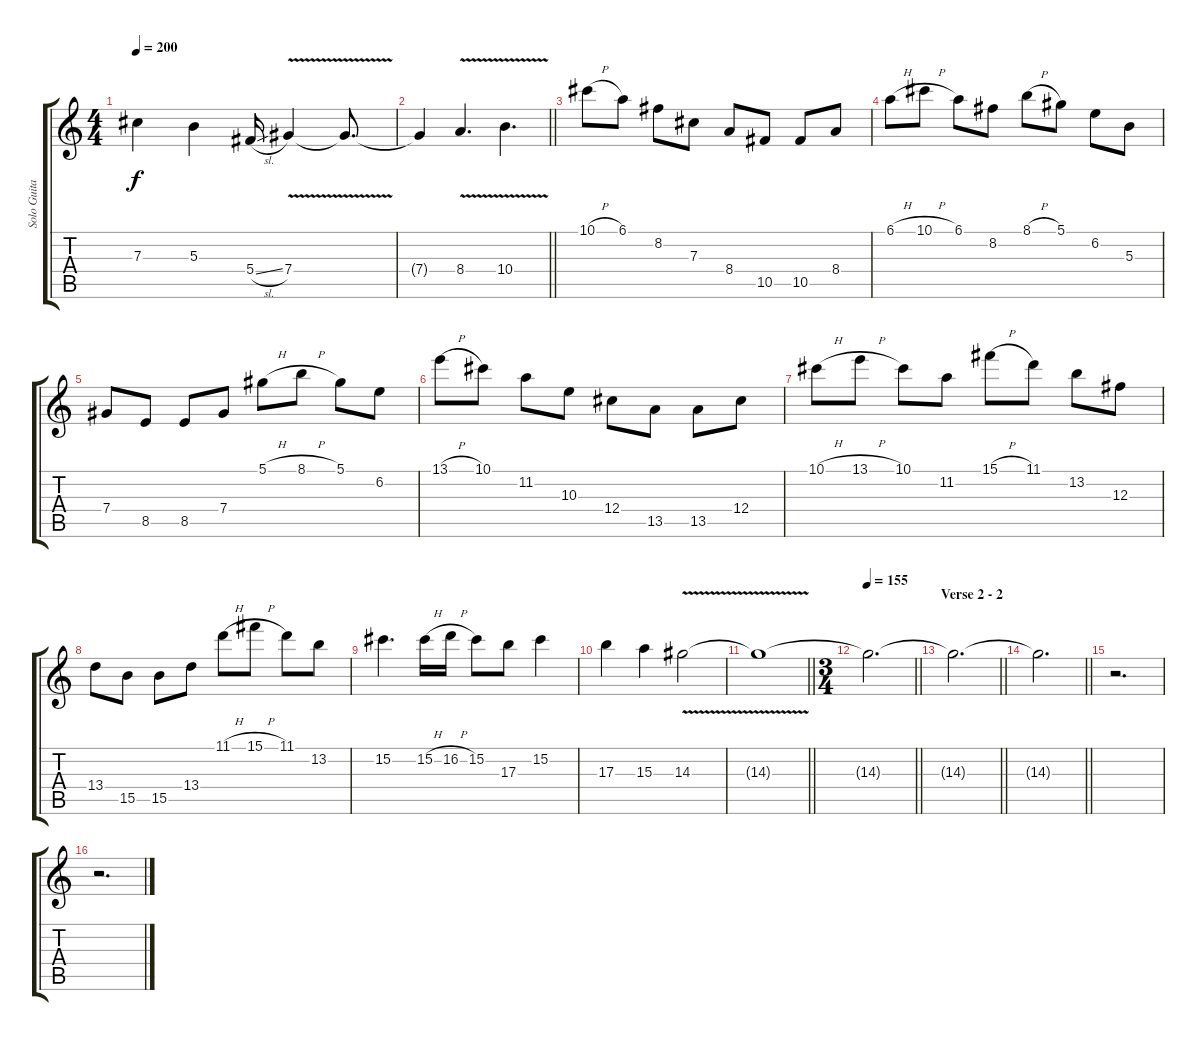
\track ("Solo Guitar" "Solo Guita") {instrument distortionguitar}
\staff {score tabs}
\tuning (Eb4 Bb3 Gb3 Db3 Ab2 Db2) {hide}
\ts (4 4)
\tempo 200
\clef g2
\ks c
7.3.4{dy f} 5.3.4 5.4{sl}.16 7.4{v}.4 7.4{t}.8{d} |
\barLineRight lightlight
7.4{t}.4 8.4{v}.4{d} 10.4{v}.4{d} |
10.1{h}.8 6.1.8 8.2.8 7.3.8 8.4.8 10.5.8 10.5.8 8.4.8 |
6.1{h}.8 10.1{h}.8 6.1.8 8.2.8 8.1{h}.8 5.1.8 6.2.8 5.3.8 |
7.4.8 8.5.8 8.5.8 7.4.8 5.1{h}.8 8.1{h}.8 5.1.8 6.2.8 |
13.1{h}.8 10.1.8 11.2.8 10.3.8 12.4.8 13.5.8 13.5.8 12.4.8 |
10.1{h}.8 13.1{h}.8 10.1.8 11.2.8 15.1{h}.8 11.1.8 13.2.8 12.3.8 |
13.4.8 15.5.8 15.5.8 13.4.8 11.1{h}.8 15.1{h}.8 11.1.8 13.2.8 |
15.2.4{d} 15.2{h}.16 16.2{h}.16 15.2.8 17.3.8 15.2.4 |
17.3.4 15.3.4 14.3{v}.2 |
\barLineRight lightlight
14.3{t}.1 |
\ts (3 4)
\tempo 155
\barLineRight lightlight
14.3{t}.2{d} |
\section ("" "Verse 2 - 2")
\barLineRight lightlight
14.3{t}.2{d} |
\barLineRight lightlight
14.3{t}.2{d} |
r.2{d} |
r.2{d}
